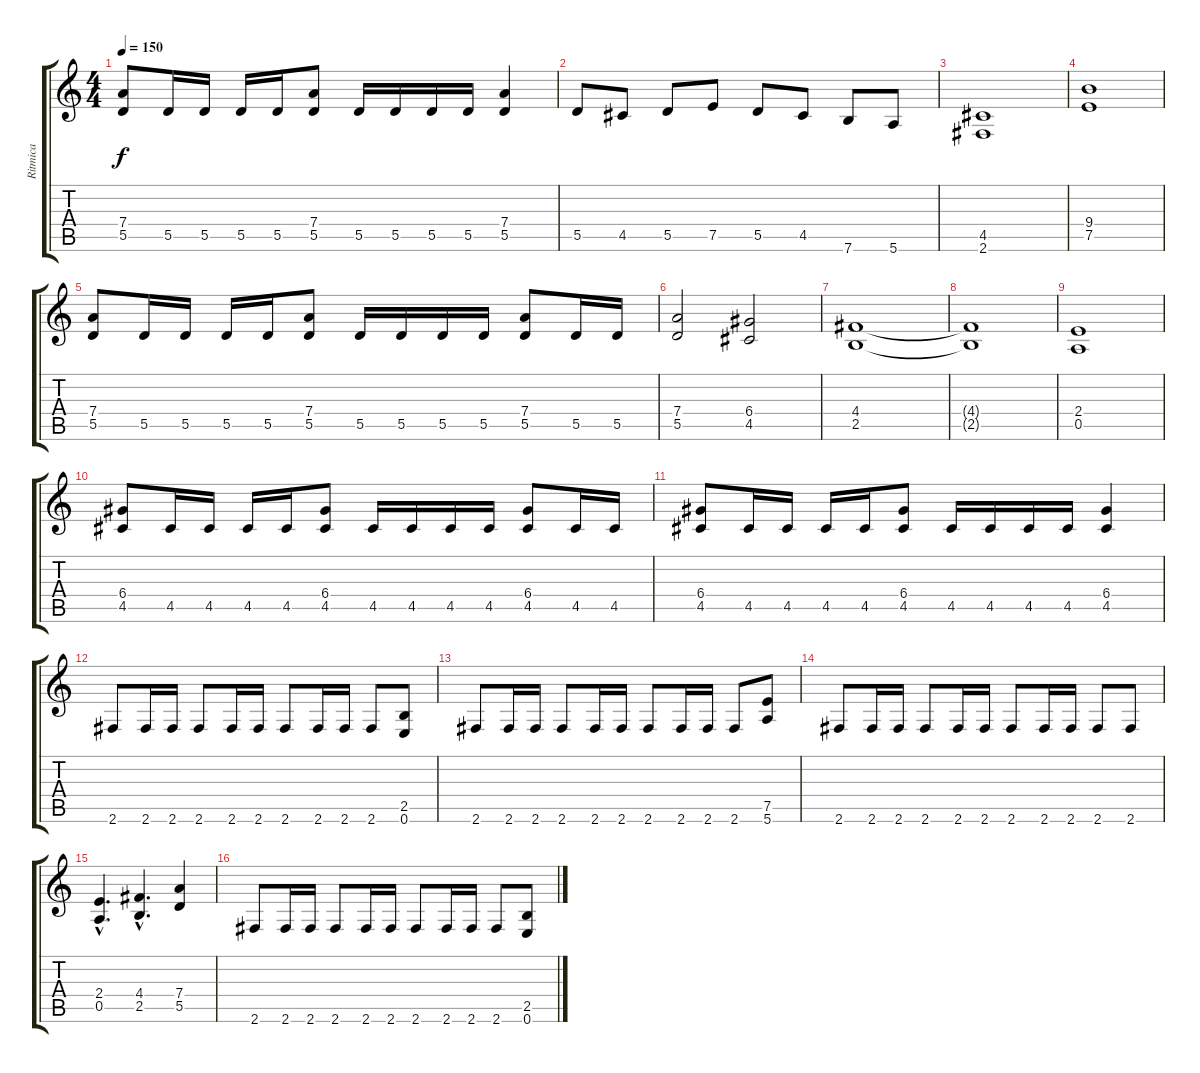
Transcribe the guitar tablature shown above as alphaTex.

\track ("Ritmica" "Ritmica") {instrument distortionguitar}
\staff {score tabs}
\tuning (E4 B3 G3 D3 A2 E2) {hide}
\ts (4 4)
\tempo 150
\clef g2
\ks c
(7.4 5.5).8{dy f} 5.5.16 5.5.16 5.5.16 5.5.16 (7.4 5.5).8 5.5.16 5.5.16 5.5.16 5.5.16 (7.4 5.5).4 |
5.5.8 4.5.8 5.5.8 7.5.8 5.5.8 4.5.8 7.6.8 5.6.8 |
(4.5 2.6).1 |
(9.4 7.5).1 |
(7.4 5.5).8 5.5.16 5.5.16 5.5.16 5.5.16 (7.4 5.5).8 5.5.16 5.5.16 5.5.16 5.5.16 (7.4 5.5).8 5.5.16 5.5.16 |
(7.4 5.5).2 (6.4 4.5).2 |
(4.4 2.5).1 |
(4.4{t} 2.5{t}).1 |
(2.4 0.5).1 |
(6.4 4.5).8 4.5.16 4.5.16 4.5.16 4.5.16 (6.4 4.5).8 4.5.16 4.5.16 4.5.16 4.5.16 (6.4 4.5).8 4.5.16 4.5.16 |
(6.4 4.5).8 4.5.16 4.5.16 4.5.16 4.5.16 (6.4 4.5).8 4.5.16 4.5.16 4.5.16 4.5.16 (6.4 4.5).4 |
2.6.8 2.6.16 2.6.16 2.6.8 2.6.16 2.6.16 2.6.8 2.6.16 2.6.16 2.6.8 (2.5 0.6).8 |
2.6.8 2.6.16 2.6.16 2.6.8 2.6.16 2.6.16 2.6.8 2.6.16 2.6.16 2.6.8 (7.5 5.6).8 |
2.6.8 2.6.16 2.6.16 2.6.8 2.6.16 2.6.16 2.6.8 2.6.16 2.6.16 2.6.8 2.6.8 |
(2.4{hac} 0.5{hac}).4{d} (4.4{hac} 2.5{hac}).4{d} (7.4 5.5).4 |
2.6.8 2.6.16 2.6.16 2.6.8 2.6.16 2.6.16 2.6.8 2.6.16 2.6.16 2.6.8 (2.5 0.6).8
